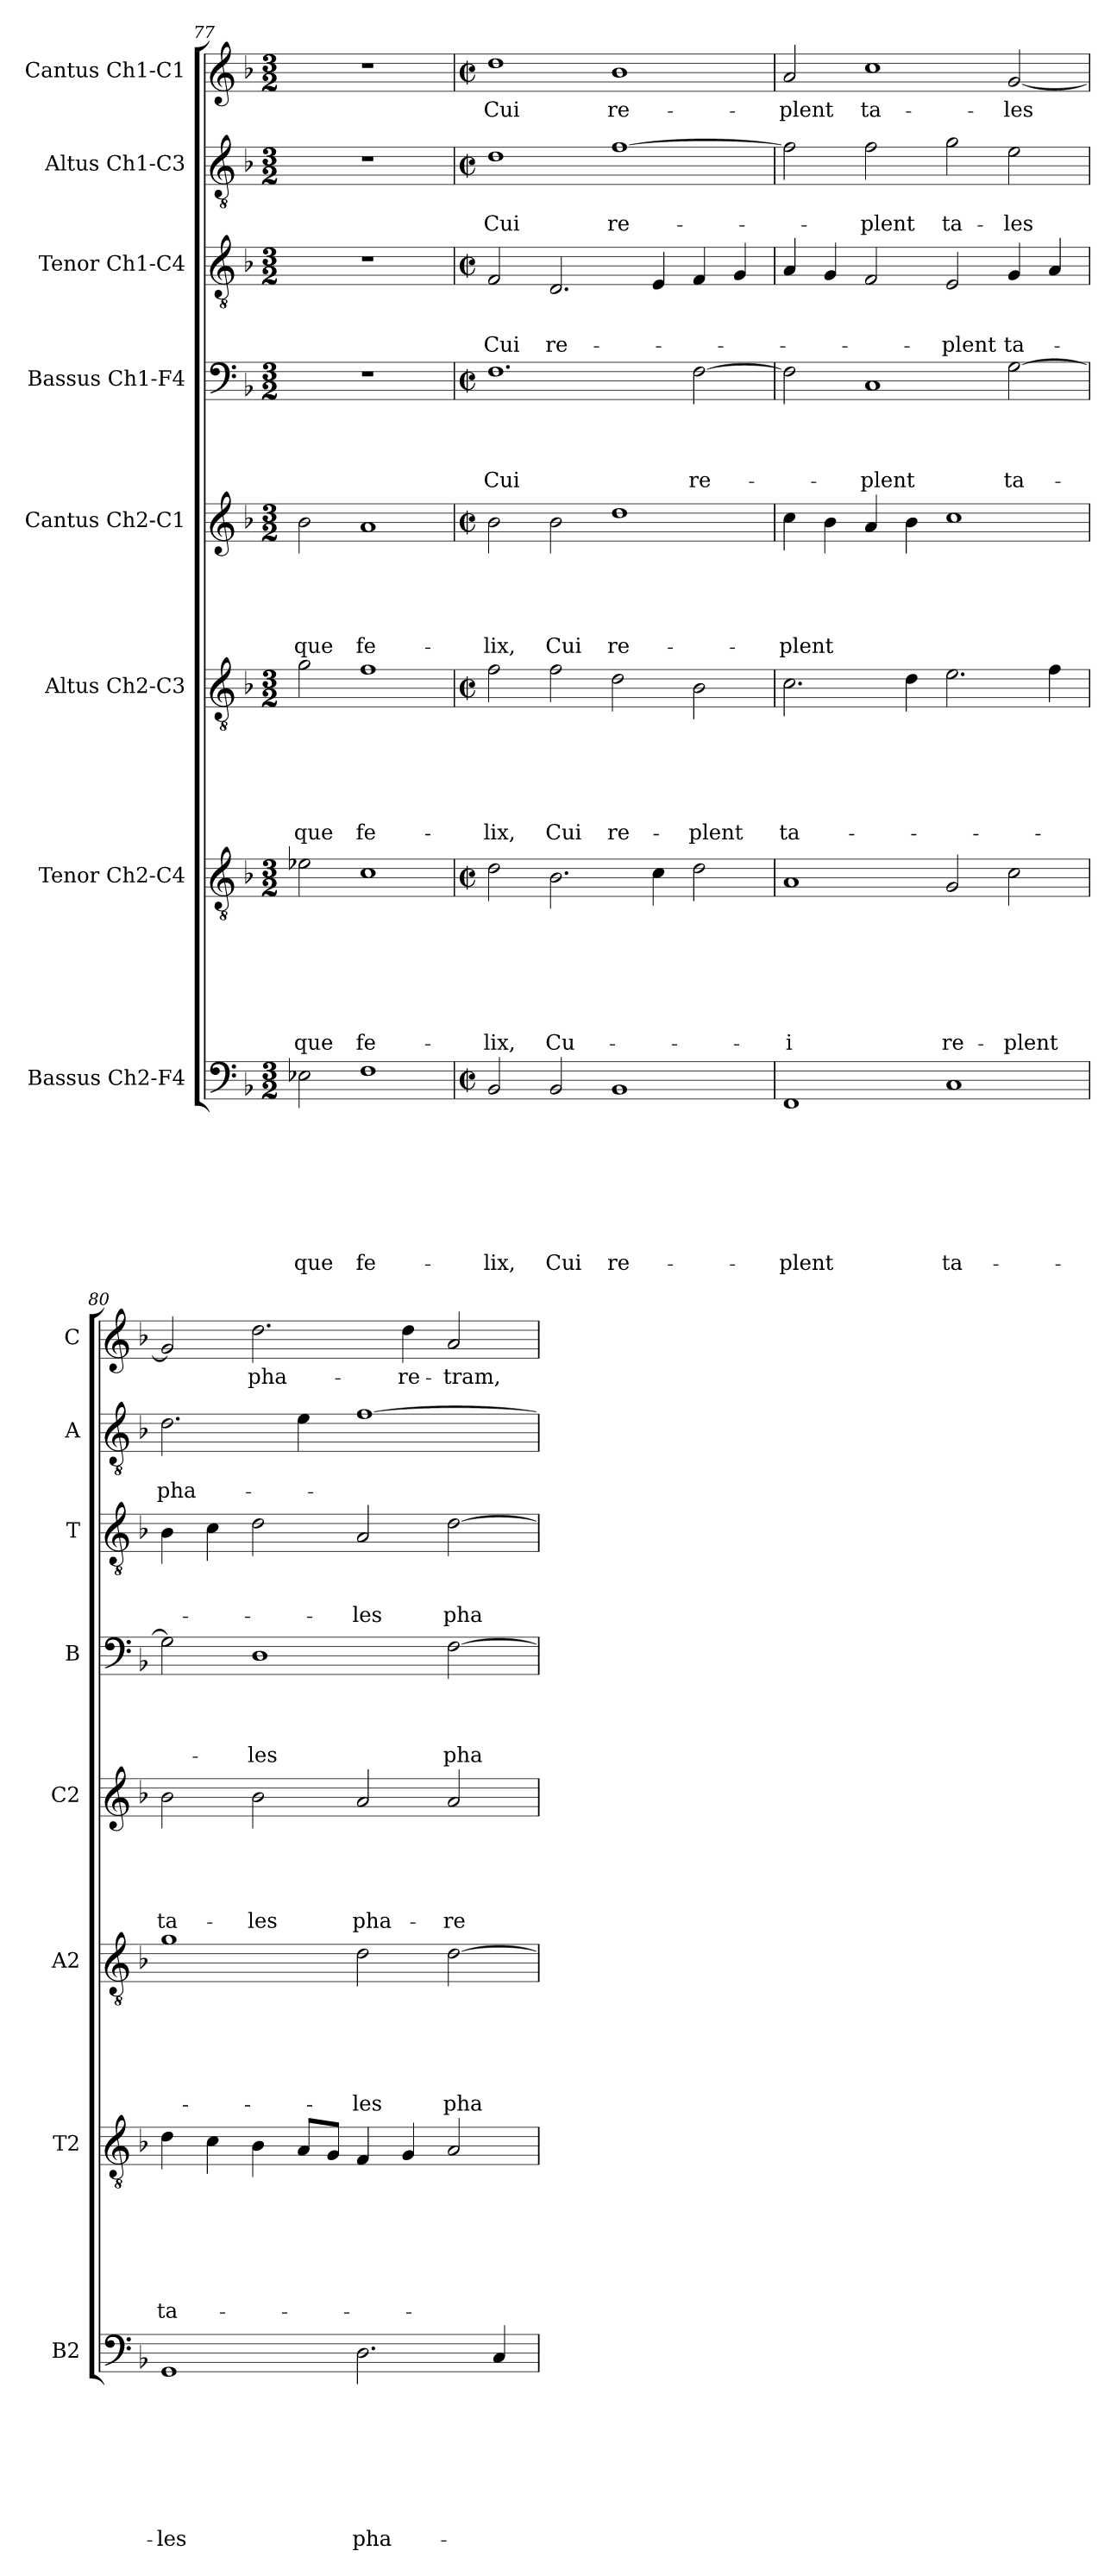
**kern	**text	**text	**text	**text	**text	**text	**text	**text	**kern	**text	**text	**text	**text	**text	**text	**text	**kern	**text	**text	**text	**text	**text	**text	**kern	**text	**text	**text	**text	**text	**kern	**text	**text	**text	**text	**kern	**text	**text	**text	**kern	**text	**text	**kern	**text
*part8	*part8	*part8	*part8	*part8	*part8	*part8	*part8	*part8	*part7	*part7	*part7	*part7	*part7	*part7	*part7	*part7	*part6	*part6	*part6	*part6	*part6	*part6	*part6	*part5	*part5	*part5	*part5	*part5	*part5	*part4	*part4	*part4	*part4	*part4	*part3	*part3	*part3	*part3	*part2	*part2	*part2	*part1	*part1
*staff8	*staff8	*staff8	*staff8	*staff8	*staff8	*staff8	*staff8	*staff8	*staff7	*staff7	*staff7	*staff7	*staff7	*staff7	*staff7	*staff7	*staff6	*staff6	*staff6	*staff6	*staff6	*staff6	*staff6	*staff5	*staff5	*staff5	*staff5	*staff5	*staff5	*staff4	*staff4	*staff4	*staff4	*staff4	*staff3	*staff3	*staff3	*staff3	*staff2	*staff2	*staff2	*staff1	*staff1
*I"Bassus Ch2-F4	*	*	*	*	*	*	*	*	*I"Tenor Ch2-C4	*	*	*	*	*	*	*	*I"Altus Ch2-C3	*	*	*	*	*	*	*I"Cantus Ch2-C1	*	*	*	*	*	*I"Bassus Ch1-F4	*	*	*	*	*I"Tenor Ch1-C4	*	*	*	*I"Altus Ch1-C3	*	*	*I"Cantus Ch1-C1	*
*I'B2	*	*	*	*	*	*	*	*	*I'T2	*	*	*	*	*	*	*	*I'A2	*	*	*	*	*	*	*I'C2	*	*	*	*	*	*I'B	*	*	*	*	*I'T	*	*	*	*I'A	*	*	*I'C	*
!!LO:PB:g=z
*clefF4	*	*	*	*	*	*	*	*	*clefGv2	*	*	*	*	*	*	*	*clefGv2	*	*	*	*	*	*	*clefG2	*	*	*	*	*	*clefF4	*	*	*	*	*clefGv2	*	*	*	*clefGv2	*	*	*clefG2	*
*k[b-]	*	*	*	*	*	*	*	*	*k[b-]	*	*	*	*	*	*	*	*k[b-]	*	*	*	*	*	*	*k[b-]	*	*	*	*	*	*k[b-]	*	*	*	*	*k[b-]	*	*	*	*k[b-]	*	*	*k[b-]	*
*F:	*	*	*	*	*	*	*	*	*F:	*	*	*	*	*	*	*	*F:	*	*	*	*	*	*	*F:	*	*	*	*	*	*F:	*	*	*	*	*F:	*	*	*	*F:	*	*	*F:	*
*M3/2	*	*	*	*	*	*	*	*	*M3/2	*	*	*	*	*	*	*	*M3/2	*	*	*	*	*	*	*M3/2	*	*	*	*	*	*M3/2	*	*	*	*	*M3/2	*	*	*	*M3/2	*	*	*M3/2	*
=77	=77	=77	=77	=77	=77	=77	=77	=77	=77	=77	=77	=77	=77	=77	=77	=77	=77	=77	=77	=77	=77	=77	=77	=77	=77	=77	=77	=77	=77	=77	=77	=77	=77	=77	=77	=77	=77	=77	=77	=77	=77	=77	=77
!	!	!	!	!	!	!	!	!LO:LY:b	!	!	!	!	!	!	!	!LO:LY:b	!	!	!	!	!	!	!LO:LY:b	!	!	!	!	!	!LO:LY:b	!	!	!	!	!	!	!	!	!	!	!	!	!	!
2E-X\	.	.	.	.	.	.	.	-que	2e-X\	.	.	.	.	.	.	-que	2g\	.	.	.	.	.	-que	2b-\	.	.	.	.	-que	1.r	.	.	.	.	1.r	.	.	.	1.r	.	.	1.r	.
!	!	!	!	!	!	!	!	!LO:LY:b	!	!	!	!	!	!	!	!LO:LY:b	!	!	!	!	!	!	!LO:LY:b	!	!	!	!	!	!LO:LY:b	!	!	!	!	!	!	!	!	!	!	!	!	!	!
1F	.	.	.	.	.	.	.	fe-	1c	.	.	.	.	.	.	fe-	1f	.	.	.	.	.	fe-	1a	.	.	.	.	fe-	.	.	.	.	.	.	.	.	.	.	.	.	.	.
=78	=78	=78	=78	=78	=78	=78	=78	=78	=78	=78	=78	=78	=78	=78	=78	=78	=78	=78	=78	=78	=78	=78	=78	=78	=78	=78	=78	=78	=78	=78	=78	=78	=78	=78	=78	=78	=78	=78	=78	=78	=78	=78	=78
*M2/2	*	*	*	*	*	*	*	*	*M2/2	*	*	*	*	*	*	*	*M2/2	*	*	*	*	*	*	*M2/2	*	*	*	*	*	*M2/2	*	*	*	*	*M2/2	*	*	*	*M2/2	*	*	*M2/2	*
*met(c|)	*	*	*	*	*	*	*	*	*met(c|)	*	*	*	*	*	*	*	*met(c|)	*	*	*	*	*	*	*met(c|)	*	*	*	*	*	*met(c|)	*	*	*	*	*met(c|)	*	*	*	*met(c|)	*	*	*met(c|)	*
!	!	!	!	!	!	!	!	!LO:LY:b	!	!	!	!	!	!	!	!LO:LY:b	!	!	!	!	!	!	!LO:LY:b	!	!	!	!	!	!LO:LY:b	!	!	!	!	!LO:LY:b	!	!	!	!LO:LY:b	!	!	!LO:LY:b	!	!LO:LY:b
2BB-/	.	.	.	.	.	.	.	-lix,	2d\	.	.	.	.	.	.	-lix,	2f\	.	.	.	.	.	-lix,	2b-\	.	.	.	.	-lix,	1.F	.	.	.	Cui	2F/	.	.	Cui	1d	.	Cui	1dd	Cui
!	!	!	!	!	!	!	!	!LO:LY:b	!	!	!	!	!	!	!	!LO:LY:b	!	!	!	!	!	!	!LO:LY:b	!	!	!	!	!	!LO:LY:b	!	!	!	!	!	!	!	!	!LO:LY:b	!	!	!	!	!
2BB-/	.	.	.	.	.	.	.	Cui	2.B-\	.	.	.	.	.	.	Cu-	2f\	.	.	.	.	.	Cui	2b-\	.	.	.	.	Cui	.	.	.	.	.	2.D/	.	.	re-	.	.	.	.	.
!	!	!	!	!	!	!	!	!LO:LY:b	!	!	!	!	!	!	!	!	!	!	!	!	!	!	!LO:LY:b	!	!	!	!	!	!LO:LY:b	!	!	!	!	!	!	!	!	!	!	!	!LO:LY:b	!	!LO:LY:b
1BB-	.	.	.	.	.	.	.	re-	.	.	.	.	.	.	.	.	2d\	.	.	.	.	.	re-	1dd	.	.	.	.	re-	.	.	.	.	.	.	.	.	.	[1f	.	re-	1b-	re-
.	.	.	.	.	.	.	.	.	4c\	.	.	.	.	.	.	.	.	.	.	.	.	.	.	.	.	.	.	.	.	.	.	.	.	.	4E/	.	.	.	.	.	.	.	.
!	!	!	!	!	!	!	!	!	!	!	!	!	!	!	!	!	!	!	!	!	!	!	!LO:LY:b	!	!	!	!	!	!	!	!	!	!	!LO:LY:b	!	!	!	!	!	!	!	!	!
.	.	.	.	.	.	.	.	.	2d\	.	.	.	.	.	.	.	2B-\	.	.	.	.	.	-plent	.	.	.	.	.	.	[2F\	.	.	.	re-	4F/	.	.	.	.	.	.	.	.
.	.	.	.	.	.	.	.	.	.	.	.	.	.	.	.	.	.	.	.	.	.	.	.	.	.	.	.	.	.	.	.	.	.	.	4G/	.	.	.	.	.	.	.	.
=79	=79	=79	=79	=79	=79	=79	=79	=79	=79	=79	=79	=79	=79	=79	=79	=79	=79	=79	=79	=79	=79	=79	=79	=79	=79	=79	=79	=79	=79	=79	=79	=79	=79	=79	=79	=79	=79	=79	=79	=79	=79	=79	=79
!	!	!	!	!	!	!	!	!LO:LY:b	!	!	!	!	!	!	!	!LO:LY:b	!	!	!	!	!	!	!LO:LY:b	!	!	!	!	!	!LO:LY:b	!	!	!	!	!	!	!	!	!	!	!	!	!	!LO:LY:b
1FF	.	.	.	.	.	.	.	-plent	1A	.	.	.	.	.	.	-i	2.c\	.	.	.	.	.	ta-	4cc\	.	.	.	.	-plent	2F\]	.	.	.	.	4A/	.	.	.	2f\]	.	.	2a/	-plent
.	.	.	.	.	.	.	.	.	.	.	.	.	.	.	.	.	.	.	.	.	.	.	.	4b-\	.	.	.	.	.	.	.	.	.	.	4G/	.	.	.	.	.	.	.	.
!	!	!	!	!	!	!	!	!	!	!	!	!	!	!	!	!	!	!	!	!	!	!	!	!	!	!	!	!	!	!	!	!	!	!LO:LY:b	!	!	!	!	!	!	!LO:LY:b	!	!LO:LY:b
.	.	.	.	.	.	.	.	.	.	.	.	.	.	.	.	.	.	.	.	.	.	.	.	4a/	.	.	.	.	.	1C	.	.	.	-plent	2F/	.	.	.	2f\	.	-plent	1cc	ta-
.	.	.	.	.	.	.	.	.	.	.	.	.	.	.	.	.	4d\	.	.	.	.	.	.	4b-\	.	.	.	.	.	.	.	.	.	.	.	.	.	.	.	.	.	.	.
!	!	!	!	!	!	!	!	!LO:LY:b	!	!	!	!	!	!	!	!LO:LY:b	!	!	!	!	!	!	!	!	!	!	!	!	!	!	!	!	!	!	!	!	!	!LO:LY:b	!	!	!LO:LY:b	!	!
1C	.	.	.	.	.	.	.	ta-	2G/	.	.	.	.	.	.	re-	2.e\	.	.	.	.	.	.	1cc	.	.	.	.	.	.	.	.	.	.	2E/	.	.	-plent	2g\	.	ta-	.	.
!	!	!	!	!	!	!	!	!	!	!	!	!	!	!	!	!LO:LY:b	!	!	!	!	!	!	!	!	!	!	!	!	!	!	!	!	!	!LO:LY:b	!	!	!	!LO:LY:b	!	!	!LO:LY:b	!	!LO:LY:b
.	.	.	.	.	.	.	.	.	2c\	.	.	.	.	.	.	-plent	.	.	.	.	.	.	.	.	.	.	.	.	.	[2G\	.	.	.	ta-	4G/	.	.	ta-	2e\	.	-les	[2g/	-les
.	.	.	.	.	.	.	.	.	.	.	.	.	.	.	.	.	4f\	.	.	.	.	.	.	.	.	.	.	.	.	.	.	.	.	.	4A/	.	.	.	.	.	.	.	.
=80	=80	=80	=80	=80	=80	=80	=80	=80	=80	=80	=80	=80	=80	=80	=80	=80	=80	=80	=80	=80	=80	=80	=80	=80	=80	=80	=80	=80	=80	=80	=80	=80	=80	=80	=80	=80	=80	=80	=80	=80	=80	=80	=80
!	!	!	!	!	!	!	!	!LO:LY:b	!	!	!	!	!	!	!	!LO:LY:b	!	!	!	!	!	!	!	!	!	!	!	!	!LO:LY:b	!	!	!	!	!	!	!	!	!	!	!	!LO:LY:b	!	!
1GG	.	.	.	.	.	.	.	-les	4d\	.	.	.	.	.	.	ta-	1g	.	.	.	.	.	.	2b-\	.	.	.	.	ta-	2G\]	.	.	.	.	4B-\	.	.	.	2.d\	.	pha-	2g/]	.
.	.	.	.	.	.	.	.	.	4c\	.	.	.	.	.	.	.	.	.	.	.	.	.	.	.	.	.	.	.	.	.	.	.	.	.	4c\	.	.	.	.	.	.	.	.
!	!	!	!	!	!	!	!	!	!	!	!	!	!	!	!	!	!	!	!	!	!	!	!	!	!	!	!	!	!LO:LY:b	!	!	!	!	!LO:LY:b	!	!	!	!	!	!	!	!	!LO:LY:b
.	.	.	.	.	.	.	.	.	4B-\	.	.	.	.	.	.	.	.	.	.	.	.	.	.	2b-\	.	.	.	.	-les	1D	.	.	.	-les	2d\	.	.	.	.	.	.	2.dd\	pha-
.	.	.	.	.	.	.	.	.	8A/L	.	.	.	.	.	.	.	.	.	.	.	.	.	.	.	.	.	.	.	.	.	.	.	.	.	.	.	.	.	4e\	.	.	.	.
.	.	.	.	.	.	.	.	.	8G/J	.	.	.	.	.	.	.	.	.	.	.	.	.	.	.	.	.	.	.	.	.	.	.	.	.	.	.	.	.	.	.	.	.	.
!	!	!	!	!	!	!	!	!LO:LY:b	!	!	!	!	!	!	!	!	!	!	!	!	!	!	!LO:LY:b	!	!	!	!	!	!LO:LY:b	!	!	!	!	!	!	!	!	!LO:LY:b	!	!	!	!	!
2.D\	.	.	.	.	.	.	.	pha-	4F/	.	.	.	.	.	.	.	2d\	.	.	.	.	.	-les	2a/	.	.	.	.	pha-	.	.	.	.	.	2A/	.	.	-les	[1f	.	.	.	.
!	!	!	!	!	!	!	!	!	!	!	!	!	!	!	!	!	!	!	!	!	!	!	!	!	!	!	!	!	!	!	!	!	!	!	!	!	!	!	!	!	!	!	!LO:LY:b
.	.	.	.	.	.	.	.	.	4G/	.	.	.	.	.	.	.	.	.	.	.	.	.	.	.	.	.	.	.	.	.	.	.	.	.	.	.	.	.	.	.	.	4dd\	-re-
!	!	!	!	!	!	!	!	!	!	!	!	!	!	!	!	!	!	!	!	!	!	!	!LO:LY:b	!	!	!	!	!	!LO:LY:b	!	!	!	!	!LO:LY:b	!	!	!	!LO:LY:b	!	!	!	!	!LO:LY:b
.	.	.	.	.	.	.	.	.	2A/	.	.	.	.	.	.	.	[2d\	.	.	.	.	.	pha-	2a/	.	.	.	.	-re-	[2F\	.	.	.	pha-	[2d\	.	.	pha-	.	.	.	2a/	-tram,
4C/	.	.	.	.	.	.	.	.	.	.	.	.	.	.	.	.	.	.	.	.	.	.	.	.	.	.	.	.	.	.	.	.	.	.	.	.	.	.	.	.	.	.	.
=	=	=	=	=	=	=	=	=	=	=	=	=	=	=	=	=	=	=	=	=	=	=	=	=	=	=	=	=	=	=	=	=	=	=	=	=	=	=	=	=	=	=	=
*-	*-	*-	*-	*-	*-	*-	*-	*-	*-	*-	*-	*-	*-	*-	*-	*-	*-	*-	*-	*-	*-	*-	*-	*-	*-	*-	*-	*-	*-	*-	*-	*-	*-	*-	*-	*-	*-	*-	*-	*-	*-	*-	*-
